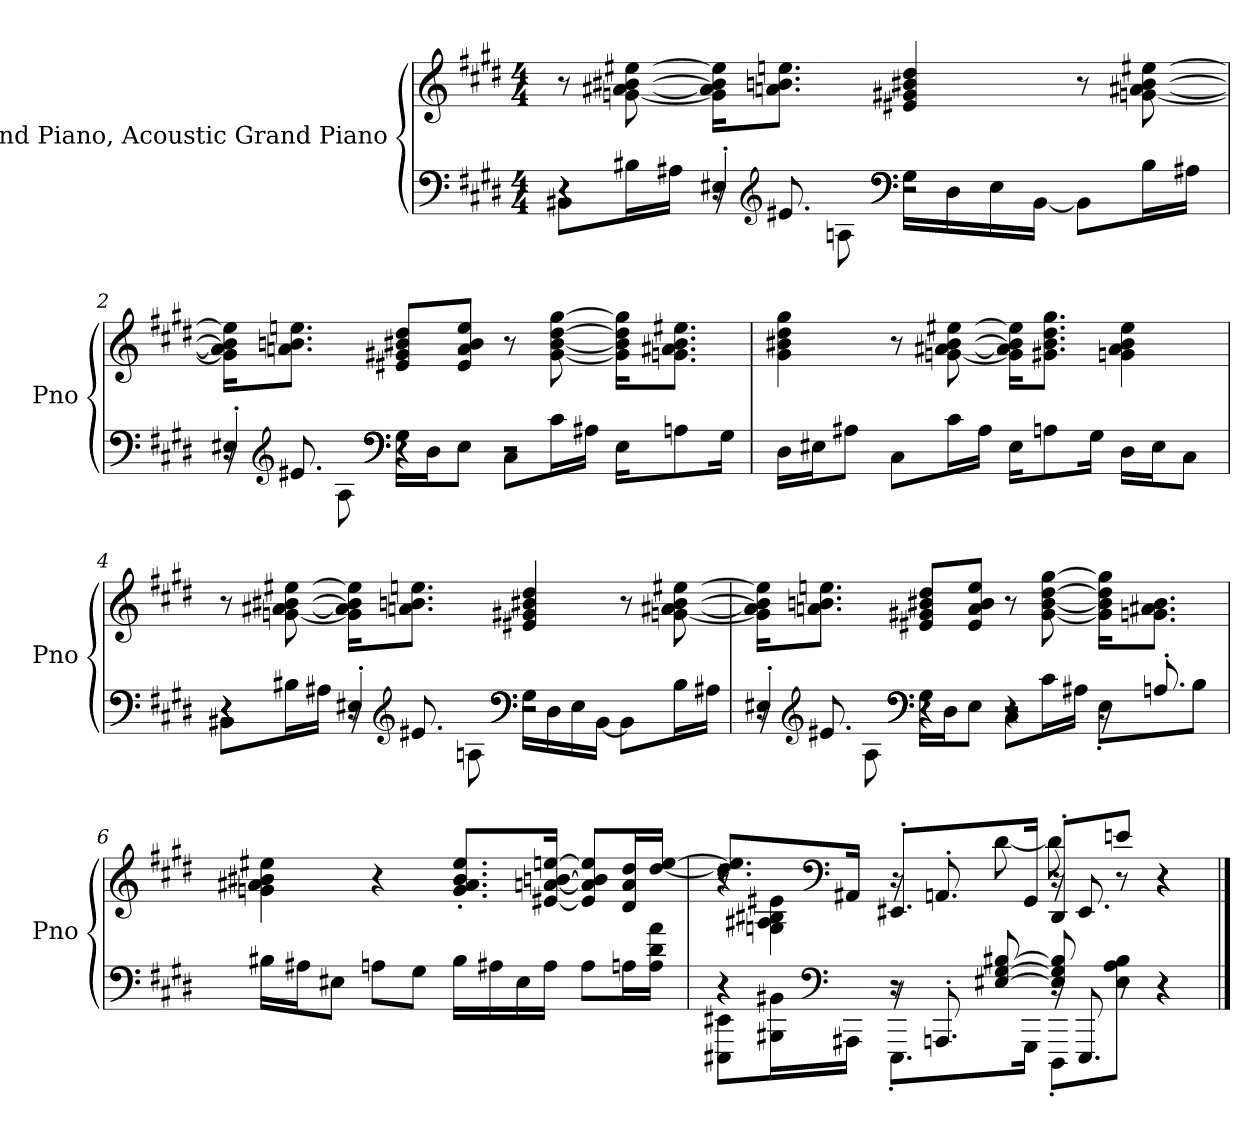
**kern	**kern
*part1	*part1
*staff2	*staff1
*I"Grand Piano, Acoustic Grand Piano	*
*I'Pno	*
*clefF4	*clefG2
*k[f#c#g#d#]	*k[f#c#g#d#]
*M4/4	*M4/4
*MM120	*MM120
=1	=1
*^	*
*	*^	*
4r	8BB#Xi\L	4r	8r
.	16B#Xi\L	.	[8gni\ [8a#Xi\ [8b#Xi\ [8ee#Xi\
.	16A#Xi\JJ	.	.
16r	8r	4E#X'i/	16g\] 16a#\] 16b#\] 16ee#\]KL
*clefG2	*	*	*
8.e#Xi/	.	.	8.ani\ 8.bni\ 8.eeni\J
.	8Ani\	.	.
*clefF4	*	*	*
2r	16G#i\LL	2r	4e#Xi/ 4g#Xi/ 4b#Xi/ 4dd#i/
.	16D#i\	.	.
.	16E#i\	.	.
.	[16BB#i\JJ	.	.
.	8BB#\L]	.	8r
.	16B#i\L	.	[8gni\ [8a#Xi\ [8b#i\ [8ee#Xi\
.	16A#Xi\JJ	.	.
!!LO:LB:g=z
=2	=2	=2	=2
16r	8r	4E#X'i/	16g\] 16a#\] 16b#\] 16ee#\]KL
*clefG2	*	*	*
8.e#Xi/	.	.	8.ani\ 8.bni\ 8.eeni\J
.	8Ai\	.	.
*clefF4	*	*	*
4r	16G#i\LL	4r	8e#Xi/ 8g#Xi/ 8b#Xi/ 8dd#i/L
.	16D#i\J	.	.
.	8E#i\J	.	8e#i/ 8ai/ 8b#i/ 8eei/J
2r	8C#i\L	2r	8r
.	16c#i\L	.	[8g#i\ [8b#i\ [8dd#i\ [8gg#i\
.	16A#Xi\JJ	.	.
.	16E#i\KL	.	16g#\] 16b#\] 16dd#\] 16gg#\]KL
.	8Ani\	.	8.gni\ 8.a#Xi\ 8.b#i\ 8.ee#Xi\J
.	16G#i\Jk	.	.
*v	*v	*v	*
=3	=3
16D#i\LL	4g#i\ 4b#Xi\ 4dd#i\ 4gg#i\
16E#Xi\J	.
8A#Xi\J	.
8C#i\L	8r
16c#i\L	[8gni\ [8a#Xi\ [8b#i\ [8ee#Xi\
16A#i\JJ	.
16E#i\KL	16g\] 16a#\] 16b#\] 16ee#\]KL
8Ani\	8.g#Xi\ 8.b#i\ 8.dd#i\ 8.gg#i\J
16G#i\Jk	.
16D#i\LL	4gni\ 4a#i\ 4b#i\ 4ee#i\
16E#i\J	.
8C#i\J	.
!!LO:LB:g=z
=4	=4
*^	*
*	*^	*
4r	8BB#Xi\L	4r	8r
.	16B#Xi\L	.	[8gni\ [8a#Xi\ [8b#Xi\ [8ee#Xj\
.	16A#Xi\JJ	.	.
16r	8r	4E#X'i/	16g\] 16a#\] 16b#\] 16ee#\]KL
*clefG2	*	*	*
8.e#Xi/	.	.	8.ani\ 8.bni\ 8.eenj\J
.	8Ani\	.	.
*clefF4	*	*	*
2r	16G#i\LL	2r	4e#Xi/ 4g#Xi/ 4b#Xi/ 4dd#j/
.	16D#j\	.	.
.	16E#i\	.	.
.	[16BB#j\JJ	.	.
.	8BB#\L]	.	8r
.	16B#j\L	.	[8gnj\ [8a#Xj\ [8b#j\ [8ee#Xj\
.	16A#Xj\JJ	.	.
!!LO:LB:g=z
=5	=5	=5	=5
16r	8r	4E#X'j/	16g\] 16a#\] 16b#\] 16ee#\]KL
*clefG2	*	*	*
8.e#Xj/	.	.	8.anj\ 8.bnZ\ 8.eenZ\J
.	8AZ\	.	.
*clefF4	*	*	*
4r	16G#Z\LL	4r	8e#XZ/ 8g#XZ/ 8b#XZ/ 8dd#Z/L
.	16D#Z\J	.	.
.	8E#Z\J	.	8e#Z/ 8aZ/ 8b#Z/ 8eeZ/J
2r	8C#Z\L	4r	8r
.	16c#Z\L	.	[8g#Z\ [8b#Z\ [8dd#Z\ [8gg#Z\
.	16A#XZ\JJ	.	.
.	8E#'Z\L	16r	16g#\] 16b#\] 16dd#\] 16gg#\]KL
.	.	8.An'Z/	8.gnZ\ 8.a#XZ\ 8.b#Z\J
.	8Bj\J	.	.
*v	*v	*v	*
=6	=6
16B#Xj\LL	4gnZ\ 4a#XZ\ 4b#XZ\ 4ee#XZ\
16A#XZ\J	.
8E#XZ\J	.
8AnZ\L	4r
8G#Z\J	.
16B#Z\LL	8.gZ/' 8.a#Z/' 8.b#Z/' 8.ee#Z/'L
16A#XZ\	.
16E#Z\	.
16A#Z\JJ	[16e#XZ/ [16anZ/ [16bnZ/ [16eenZ/Jk
8A#Z\L	8e#/] 8a/] 8b/] 8ee/]L
16AnZ\L	16d#Z/ 16aZ/ 16dd#Z/L
16AZ\ 16d#Z\ 16aZ\JJ	[16dd#Z/ [16eei/JJ
!!LO:LB:g=z
=7	=7
*^	*^
*	*^	*	*^
4r	8EEE#Xi\ 8EE#Xi\L	4r	8.dd#/] 8.ee/]L	8r	4r
.	16BBB#Xi\ 16BB#Xi\L	.	.	4Gni\ 4A#Xi\ 4B#Xi\ 4e#Xi\	.
*clefF4	*	*	*clefF4	*	*
.	16AAA#Xi\JJ	.	16AA#Xi/Jk	.	.
8r	8.EEE#'i\L	16r	8.EE#X'i/L	.	16r
.	.	8.AAAn'i/	.	.	8.AAn'i/
[8E#Xi/ [8G#i/ [8B#Xi/	.	.	.	[8d#i\	.
.	16GGG#i\Jk	.	16GG#i/Jk	.	.
8E#/] 8G#/] 8B#/]	8DDD#'i\L	16r	8DD#'i/L	8d#\]	16r
.	.	8.EEE#i/	.	.	8.EE#i/
8r	8E#i\ 8Ai\ 8B#i\J	.	8eni/J	8r	.
4r	4r	4r	4r	4r	4r
*v	*v	*v	*	*	*
*	*v	*v	*v
==	==
*-	*-
